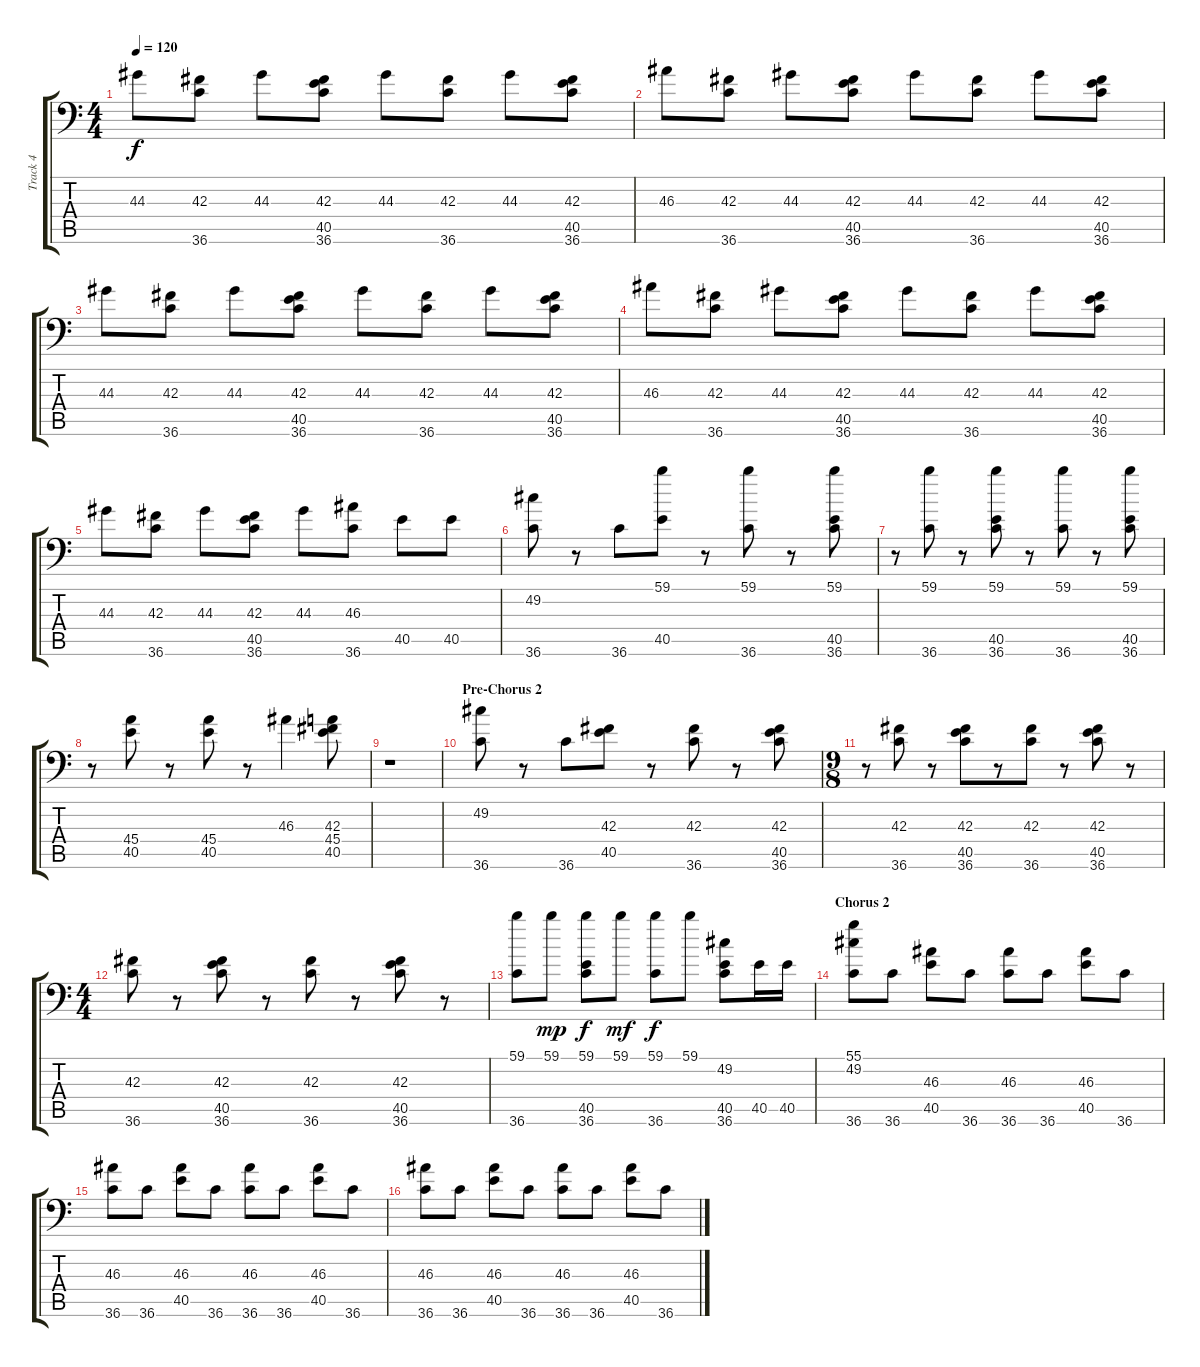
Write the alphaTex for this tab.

\track ("Track 4" "Track 4") {instrument acousticgrandpiano}
\staff {score tabs}
\tuning (C-1 C-1 C-1 C-1 C-1 C-1) {hide}
\ts (4 4)
\tempo 120
\clef f4
\ks c
44.3.8{dy f} (42.3 36.6).8 44.3.8 (42.3 40.5 36.6).8 44.3.8 (42.3 36.6).8 44.3.8 (42.3 40.5 36.6).8 |
46.3.8 (42.3 36.6).8 44.3.8 (42.3 40.5 36.6).8 44.3.8 (42.3 36.6).8 44.3.8 (42.3 40.5 36.6).8 |
44.3.8 (42.3 36.6).8 44.3.8 (42.3 40.5 36.6).8 44.3.8 (42.3 36.6).8 44.3.8 (42.3 40.5 36.6).8 |
46.3.8 (42.3 36.6).8 44.3.8 (42.3 40.5 36.6).8 44.3.8 (42.3 36.6).8 44.3.8 (42.3 40.5 36.6).8 |
44.3.8 (42.3 36.6).8 44.3.8 (42.3 40.5 36.6).8 44.3.8 (46.3 36.6).8 40.5.8 40.5.8 |
(49.2 36.6).8 r.8 36.6.8 (59.1 40.5).8 r.8 (59.1 36.6).8 r.8 (59.1 40.5 36.6).8 |
r.8 (59.1 36.6).8 r.8 (59.1 40.5 36.6).8 r.8 (59.1 36.6).8 r.8 (59.1 40.5 36.6).8 |
r.8 (45.4 40.5).8 r.8 (45.4 40.5).8 r.8 46.3.4 (42.3 45.4 40.5).8 |
r.1 |
\section ("" "Pre-Chorus 2")
(49.2 36.6).8 r.8 36.6.8 (42.3 40.5).8 r.8 (42.3 36.6).8 r.8 (42.3 40.5 36.6).8 |
\ts (9 8)
r.8 (42.3 36.6).8 r.8 (42.3 40.5 36.6).8 r.8 (42.3 36.6).8 r.8 (42.3 40.5 36.6).8 r.8 |
\ts (4 4)
(42.3 36.6).8 r.8 (42.3 40.5 36.6).8 r.8 (42.3 36.6).8 r.8 (42.3 40.5 36.6).8 r.8 |
(59.1 36.6).8 59.1.8{dy mp} (59.1 40.5 36.6).8{dy f} 59.1.8{dy mf} (59.1 36.6).8{dy f} 59.1.8 (49.2 40.5 36.6).8 40.5.16 40.5.16 |
\section ("" "Chorus 2")
(55.1 49.2 36.6).8 36.6.8 (46.3 40.5).8 36.6.8 (46.3 36.6).8 36.6.8 (46.3 40.5).8 36.6.8 |
(46.3 36.6).8 36.6.8 (46.3 40.5).8 36.6.8 (46.3 36.6).8 36.6.8 (46.3 40.5).8 36.6.8 |
(46.3 36.6).8 36.6.8 (46.3 40.5).8 36.6.8 (46.3 36.6).8 36.6.8 (46.3 40.5).8 36.6.8
